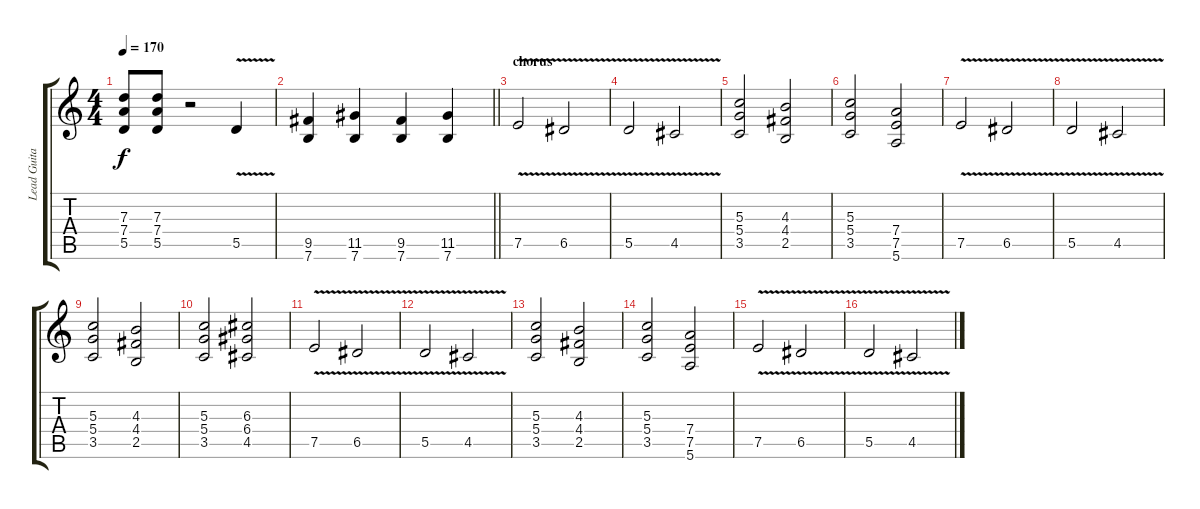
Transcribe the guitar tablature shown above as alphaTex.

\track ("Lead Guitar" "Lead Guita") {instrument distortionguitar}
\staff {score tabs}
\tuning (E4 B3 G3 D3 A2 E2) {hide}
\ts (4 4)
\tempo 170
\clef g2
\ks c
(7.3 7.4 5.5).8{dy f} (7.3 7.4 5.5).8 r.2 5.5{v}.4 |
\barLineRight lightlight
(9.5 7.6).4 (11.5 7.6).4 (9.5 7.6).4 (11.5 7.6).4 |
\section ("" "chorus")
7.5{v}.2 6.5{v}.2 |
5.5{v}.2 4.5{v}.2 |
(5.3 5.4 3.5).2 (4.3 4.4 2.5).2 |
(5.3 5.4 3.5).2 (7.4 7.5 5.6).2 |
7.5{v}.2 6.5{v}.2 |
5.5{v}.2 4.5{v}.2 |
(5.3 5.4 3.5).2 (4.3 4.4 2.5).2 |
(5.3 5.4 3.5).2 (6.3 6.4 4.5).2 |
7.5{v}.2 6.5{v}.2 |
5.5{v}.2 4.5{v}.2 |
(5.3 5.4 3.5).2 (4.3 4.4 2.5).2 |
(5.3 5.4 3.5).2 (7.4 7.5 5.6).2 |
7.5{v}.2 6.5{v}.2 |
5.5{v}.2 4.5{v}.2
